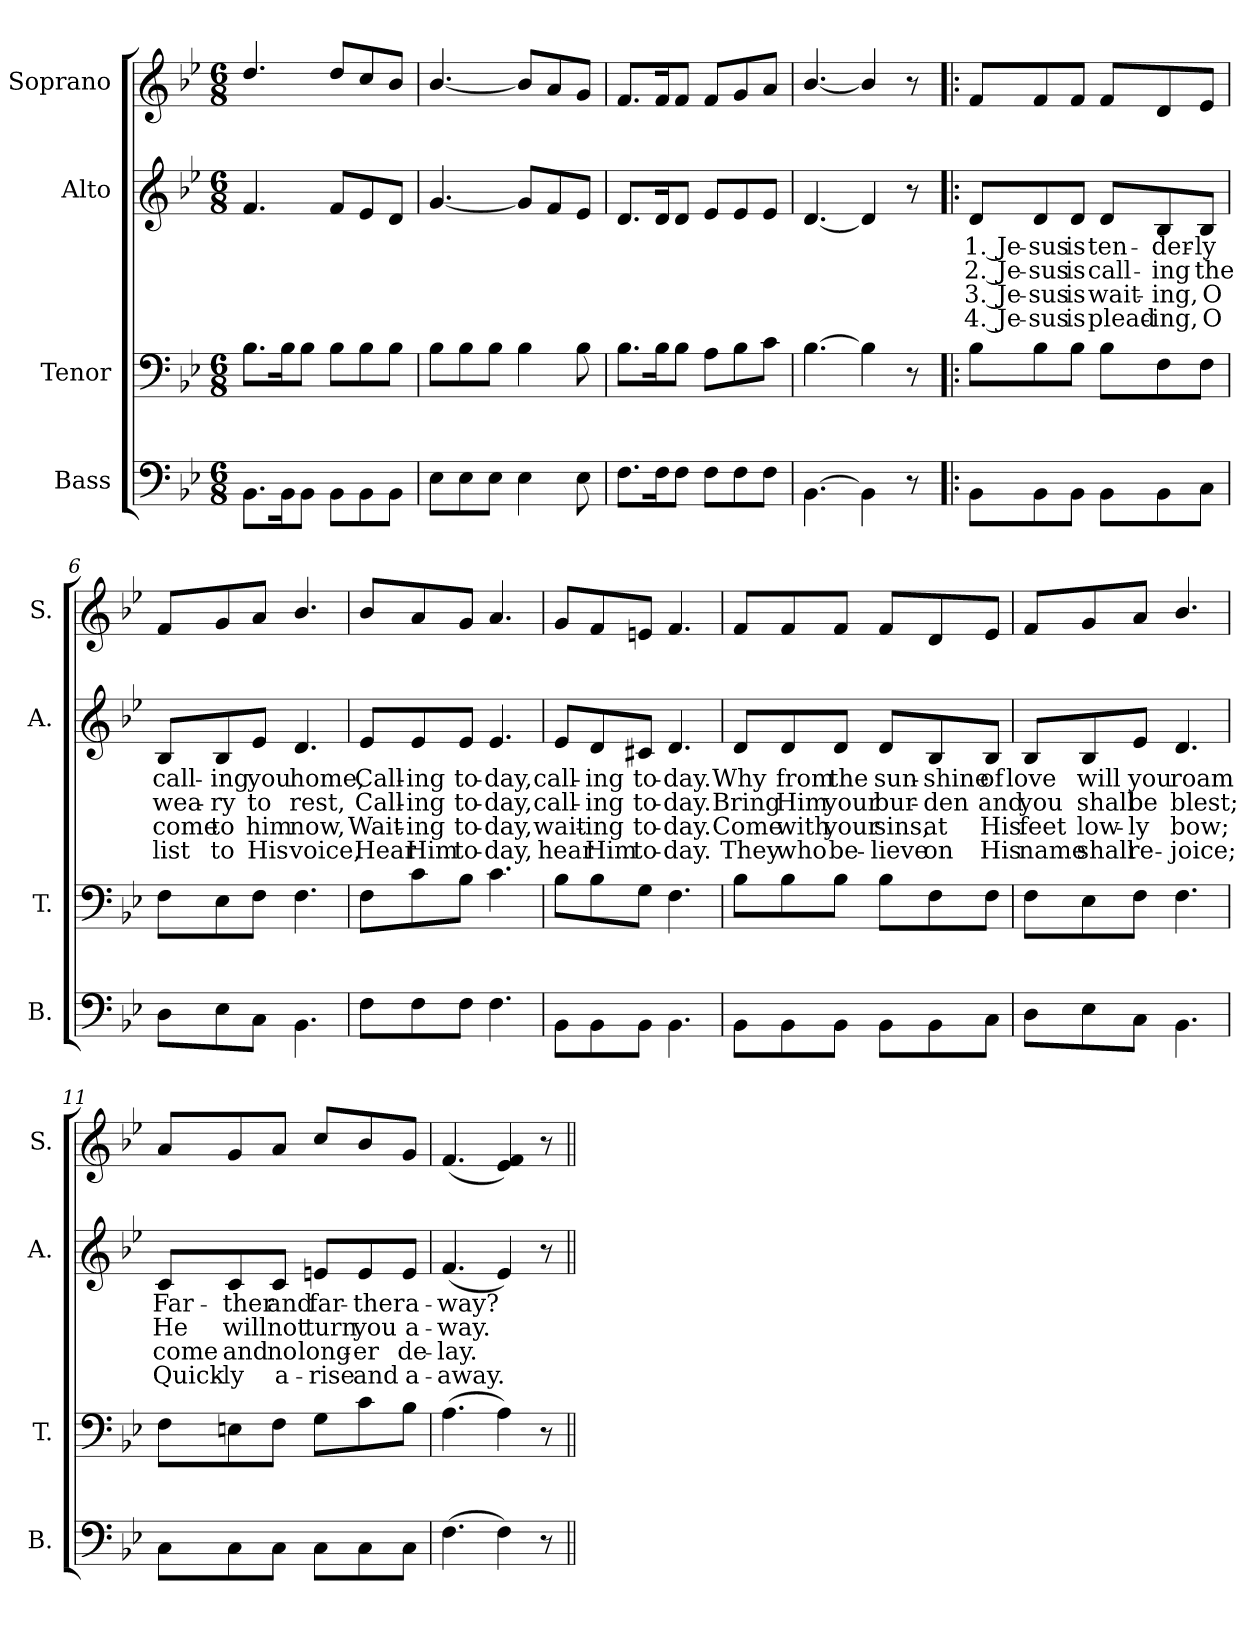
**kern	**kern	**kern	**text	**text	**text	**text	**kern
*part4	*part3	*part2	*part2	*part2	*part2	*part2	*part1
*staff4	*staff3	*staff2	*staff2	*staff2	*staff2	*staff2	*staff1
*I"Bass	*I"Tenor	*I"Alto	*	*	*	*	*I"Soprano
*I'B.	*I'T.	*I'A.	*	*	*	*	*I'S.
*clefF4	*clefF4	*clefG2	*	*	*	*	*clefG2
*k[b-e-]	*k[b-e-]	*k[b-e-]	*	*	*	*	*k[b-e-]
*M6/8	*M6/8	*M6/8	*	*	*	*	*M6/8
*MM90	*MM90	*MM90	*	*	*	*	*MM90
=1	=1	=1	=1	=1	=1	=1	=1
8.BB-\L	8.B-\L	4.f/	.	.	.	.	4.dd/
16BB-\K	16B-\K	.	.	.	.	.	.
8BB-\J	8B-\J	.	.	.	.	.	.
8BB-\L	8B-\L	8f/L	.	.	.	.	8dd/L
8BB-\	8B-\	8e-/	.	.	.	.	8cc/
8BB-\J	8B-\J	8d/J	.	.	.	.	8b-/J
=2	=2	=2	=2	=2	=2	=2	=2
8E-\L	8B-\L	[4.g/	.	.	.	.	[4.b-/
8E-\	8B-\	.	.	.	.	.	.
8E-\J	8B-\J	.	.	.	.	.	.
4E-\	4B-\	8g/L]	.	.	.	.	8b-/L]
.	.	8f/	.	.	.	.	8a/
8E-\	8B-\	8e-/J	.	.	.	.	8g/J
=3	=3	=3	=3	=3	=3	=3	=3
8.F\L	8.B-\L	8.d/L	.	.	.	.	8.f/L
16F\K	16B-\K	16d/K	.	.	.	.	16f/K
8F\J	8B-\J	8d/J	.	.	.	.	8f/J
8F\L	8A\L	8e-/L	.	.	.	.	8f/L
8F\	8B-\	8e-/	.	.	.	.	8g/
8F\J	8c\J	8e-/J	.	.	.	.	8a/J
=4	=4	=4	=4	=4	=4	=4	=4
[4.BB-\	[4.B-\	[4.d/	.	.	.	.	[4.b-/
4BB-\]	4B-\]	4d/]	.	.	.	.	4b-/]
8r	8r	8r	.	.	.	.	8r
=5!|:	=5!|:	=5!|:	=5!|:	=5!|:	=5!|:	=5!|:	=5!|:
!	!	!	!LO:LY:b	!LO:LY:b	!LO:LY:b	!LO:LY:b	!
8BB-\L	8B-\L	8d/L	1. Je-	2. Je-	3. Je-	4. Je-	8f/L
!	!	!	!LO:LY:b	!LO:LY:b	!LO:LY:b	!LO:LY:b	!
8BB-\	8B-\	8d/	-sus	-sus	-sus	-sus	8f/
!	!	!	!LO:LY:b	!LO:LY:b	!LO:LY:b	!LO:LY:b	!
8BB-\J	8B-\J	8d/J	is	is	is	is	8f/J
!	!	!	!LO:LY:b	!LO:LY:b	!LO:LY:b	!LO:LY:b	!
8BB-\L	8B-\L	8d/L	ten-	call-	wait-	plead-	8f/L
!	!	!	!LO:LY:b	!LO:LY:b	!LO:LY:b	!LO:LY:b	!
8BB-\	8F\	8B-/	-der-	-ing	-ing,	-ing,	8d/
!	!	!	!LO:LY:b	!LO:LY:b	!LO:LY:b	!LO:LY:b	!
8C\J	8F\J	8B-/J	-ly	the	O	O	8e-/J
=6	=6	=6	=6	=6	=6	=6	=6
!	!	!	!LO:LY:b	!LO:LY:b	!LO:LY:b	!LO:LY:b	!
8D\L	8F\L	8B-/L	call-	wea-	come	list	8f/L
!	!	!	!LO:LY:b	!LO:LY:b	!LO:LY:b	!LO:LY:b	!
8E-\	8E-\	8B-/	-ing	-ry	to	to	8g/
!	!	!	!LO:LY:b	!LO:LY:b	!LO:LY:b	!LO:LY:b	!
8C\J	8F\J	8e-/J	you	to	him	His	8a/J
!	!	!	!LO:LY:b	!LO:LY:b	!LO:LY:b	!LO:LY:b	!
4.BB-\	4.F\	4.d/	home,	rest,	now,	voice,	4.b-/
=7	=7	=7	=7	=7	=7	=7	=7
!	!	!	!LO:LY:b	!LO:LY:b	!LO:LY:b	!LO:LY:b	!
8F\L	8F\L	8e-/L	Call-	Call-	Wait-	Hear	8b-/L
!	!	!	!LO:LY:b	!LO:LY:b	!LO:LY:b	!LO:LY:b	!
8F\	8c\	8e-/	-ing	-ing	-ing	Him	8a/
!	!	!	!LO:LY:b	!LO:LY:b	!LO:LY:b	!LO:LY:b	!
8F\J	8B-\J	8e-/J	to-	to-	to-	to-	8g/J
!	!	!	!LO:LY:b	!LO:LY:b	!LO:LY:b	!LO:LY:b	!
4.F\	4.c\	4.e-/	-day,	-day,	-day,	-day,	4.a/
!!LO:LB:g=z
=8	=8	=8	=8	=8	=8	=8	=8
!	!	!	!LO:LY:b	!LO:LY:b	!LO:LY:b	!LO:LY:b	!
8BB-\L	8B-\L	8e-/L	call-	call-	wait-	hear	8g/L
!	!	!	!LO:LY:b	!LO:LY:b	!LO:LY:b	!LO:LY:b	!
8BB-\	8B-\	8d/	-ing	-ing	-ing	Him	8f/
!	!	!	!LO:LY:b	!LO:LY:b	!LO:LY:b	!LO:LY:b	!
8BB-\J	8G\J	8c#X/J	to-	to-	to-	to-	8en/J
!	!	!	!LO:LY:b	!LO:LY:b	!LO:LY:b	!LO:LY:b	!
4.BB-\	4.F\	4.d/	-day.	-day.	-day.	-day.	4.f/
=9	=9	=9	=9	=9	=9	=9	=9
!	!	!	!LO:LY:b	!LO:LY:b	!LO:LY:b	!LO:LY:b	!
8BB-\L	8B-\L	8d/L	Why	Bring	Come	They	8f/L
!	!	!	!LO:LY:b	!LO:LY:b	!LO:LY:b	!LO:LY:b	!
8BB-\	8B-\	8d/	from	Him	with	who	8f/
!	!	!	!LO:LY:b	!LO:LY:b	!LO:LY:b	!LO:LY:b	!
8BB-\J	8B-\J	8d/J	the	your	your	be-	8f/J
!	!	!	!LO:LY:b	!LO:LY:b	!LO:LY:b	!LO:LY:b	!
8BB-\L	8B-\L	8d/L	sun-	bur-	sins,	-lieve	8f/L
!	!	!	!LO:LY:b	!LO:LY:b	!LO:LY:b	!LO:LY:b	!
8BB-\	8F\	8B-/	-shine	-den	at	on	8d/
!	!	!	!LO:LY:b	!LO:LY:b	!LO:LY:b	!LO:LY:b	!
8C\J	8F\J	8B-/J	of	and	His	His	8e-/J
=10	=10	=10	=10	=10	=10	=10	=10
!	!	!	!LO:LY:b	!LO:LY:b	!LO:LY:b	!LO:LY:b	!
8D\L	8F\L	8B-/L	love	you	feet	name	8f/L
!	!	!	!LO:LY:b	!LO:LY:b	!LO:LY:b	!LO:LY:b	!
8E-\	8E-\	8B-/	will	shall	low-	shall	8g/
!	!	!	!LO:LY:b	!LO:LY:b	!LO:LY:b	!LO:LY:b	!
8C\J	8F\J	8e-/J	you	be	-ly	re-	8a/J
!	!	!	!LO:LY:b	!LO:LY:b	!LO:LY:b	!LO:LY:b	!
4.BB-\	4.F\	4.d/	roam	blest;	bow;	-joice;	4.b-/
=11	=11	=11	=11	=11	=11	=11	=11
!	!	!	!LO:LY:b	!LO:LY:b	!LO:LY:b	!LO:LY:b	!
8C\L	8F\L	8c/L	Far-	He	come	Quick-	8a/L
!	!	!	!LO:LY:b	!LO:LY:b	!LO:LY:b	!LO:LY:b	!
8C\	8En\	8c/	-ther	will	and	-ly	8g/
!	!	!	!LO:LY:b	!LO:LY:b	!LO:LY:b	!LO:LY:b	!
8C\J	8F\J	8c/J	and	not	no	a-	8a/J
!	!	!	!LO:LY:b	!LO:LY:b	!LO:LY:b	!LO:LY:b	!
8C\L	8G\L	8en/L	far-	turn	long-	-rise	8cc/L
!	!	!	!LO:LY:b	!LO:LY:b	!LO:LY:b	!LO:LY:b	!
8C\	8c\	8e/	-ther	you	-er	and	8b-/
!	!	!	!LO:LY:b	!LO:LY:b	!LO:LY:b	!LO:LY:b	!
8C\J	8B-\J	8e/J	a-	a-	de-	a-	8g/J
=12	=12	=12	=12	=12	=12	=12	=12
!	!	!	!LO:LY:b	!LO:LY:b	!LO:LY:b	!LO:LY:b	!
(4.F\	(4.A\	(4.f/	-way?	-way.	-lay.	-away.	(4.f/
4F\)	4A\)	4e-/)	.	.	.	.	4e-/ 4f/)
8r	8r	8r	.	.	.	.	8r
=||	=||	=||	=||	=||	=||	=||	=||
*-	*-	*-	*-	*-	*-	*-	*-
